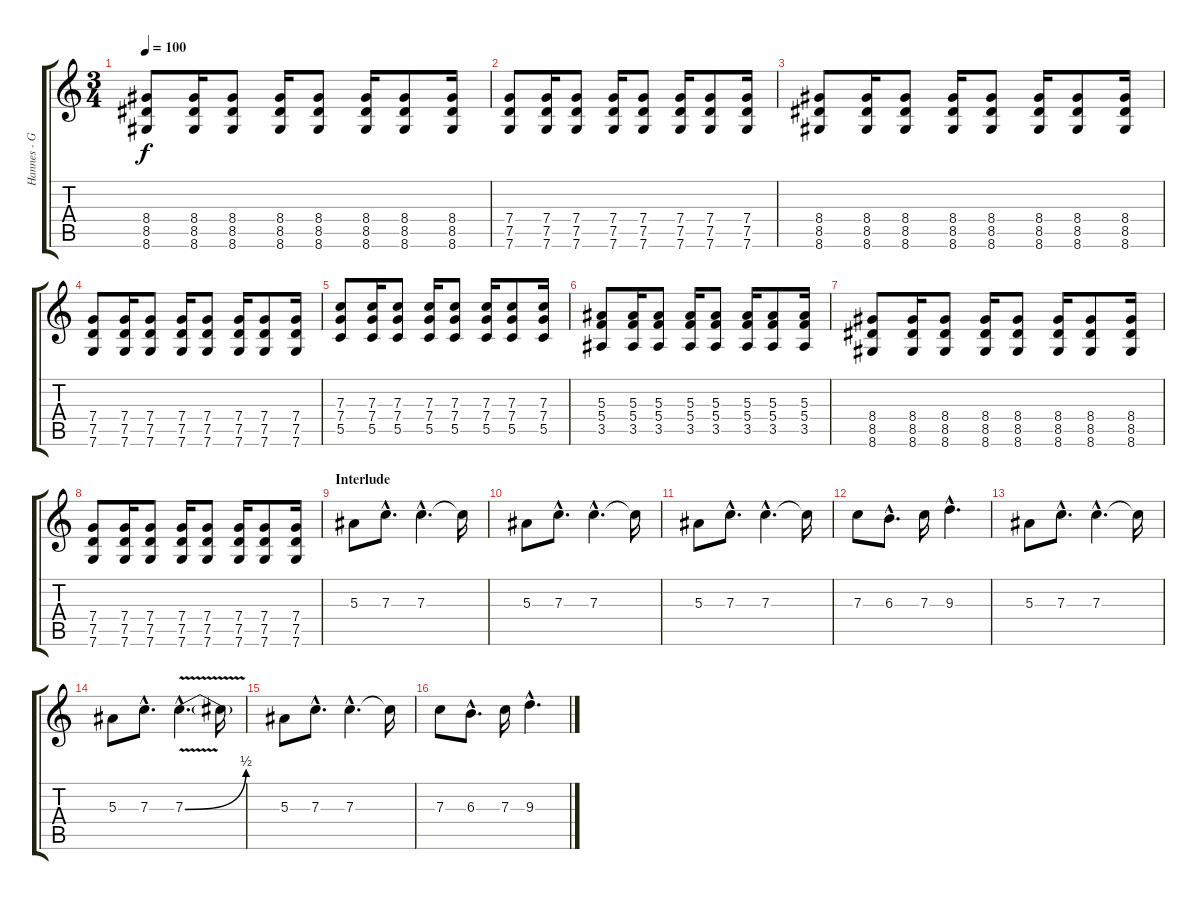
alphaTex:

\track ("Hannes - Guitar" "Hannes - G") {instrument distortionguitar}
\staff {score tabs}
\tuning (D4 A3 F3 C3 G2 C2) {hide}
\ts (3 4)
\tempo 100
\clef g2
\ks c
(8.4 8.5 8.6).8{dy f} (8.4 8.5 8.6).16 (8.4 8.5 8.6).8 (8.4 8.5 8.6).16 (8.4 8.5 8.6).8 (8.4 8.5 8.6).16 (8.4 8.5 8.6).8 (8.4 8.5 8.6).16 |
(7.4 7.5 7.6).8 (7.4 7.5 7.6).16 (7.4 7.5 7.6).8 (7.4 7.5 7.6).16 (7.4 7.5 7.6).8 (7.4 7.5 7.6).16 (7.4 7.5 7.6).8 (7.4 7.5 7.6).16 |
(8.4 8.5 8.6).8 (8.4 8.5 8.6).16 (8.4 8.5 8.6).8 (8.4 8.5 8.6).16 (8.4 8.5 8.6).8 (8.4 8.5 8.6).16 (8.4 8.5 8.6).8 (8.4 8.5 8.6).16 |
(7.4 7.5 7.6).8 (7.4 7.5 7.6).16 (7.4 7.5 7.6).8 (7.4 7.5 7.6).16 (7.4 7.5 7.6).8 (7.4 7.5 7.6).16 (7.4 7.5 7.6).8 (7.4 7.5 7.6).16 |
(7.3 7.4 5.5).8 (7.3 7.4 5.5).16 (7.3 7.4 5.5).8 (7.3 7.4 5.5).16 (7.3 7.4 5.5).8 (7.3 7.4 5.5).16 (7.3 7.4 5.5).8 (7.3 7.4 5.5).16 |
(5.3 5.4 3.5).8 (5.3 5.4 3.5).16 (5.3 5.4 3.5).8 (5.3 5.4 3.5).16 (5.3 5.4 3.5).8 (5.3 5.4 3.5).16 (5.3 5.4 3.5).8 (5.3 5.4 3.5).16 |
(8.4 8.5 8.6).8 (8.4 8.5 8.6).16 (8.4 8.5 8.6).8 (8.4 8.5 8.6).16 (8.4 8.5 8.6).8 (8.4 8.5 8.6).16 (8.4 8.5 8.6).8 (8.4 8.5 8.6).16 |
(7.4 7.5 7.6).8 (7.4 7.5 7.6).16 (7.4 7.5 7.6).8 (7.4 7.5 7.6).16 (7.4 7.5 7.6).8 (7.4 7.5 7.6).16 (7.4 7.5 7.6).8 (7.4 7.5 7.6).16 |
\section ("" "Interlude")
5.3.8 7.3{hac}.8{d} 7.3{hac}.4{d} 7.3{t}.16 |
5.3.8 7.3{hac}.8{d} 7.3{hac}.4{d} 7.3{t}.16 |
5.3.8 7.3{hac}.8{d} 7.3{hac}.4{d} 7.3{t}.16 |
7.3.8 6.3{hac}.8{d} 7.3.16 9.3{hac}.4{d} |
5.3.8 7.3{hac}.8{d} 7.3{hac}.4{d} 7.3{t}.16 |
5.3.8 7.3{hac}.8{d} 7.3{be (bend 0 0 60 2) v hac}.4{d} 7.3{t}.16 |
5.3.8 7.3{hac}.8{d} 7.3{hac}.4{d} 7.3{t}.16 |
7.3.8 6.3{hac}.8{d} 7.3.16 9.3{hac}.4{d}
